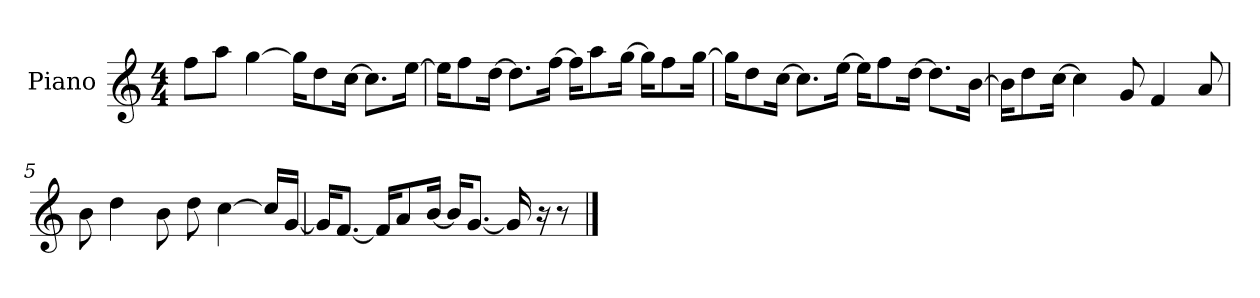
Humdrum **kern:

**kern
*part1
*staff1
*I"Piano
*I'P-no
*clefG2
*k[]
*M4/4
*MM90
=1
8ff\L
8aa\J
[4gg\
16gg\KL]
8dd\
[16cc\Jk
8.cc\L]
[16ee\Jk
=2
16ee\KL]
8ff\
[16dd\Jk
8.dd\L]
[16ff\Jk
16ff\KL]
8aa\
[16gg\Jk
16gg\KL]
8ff\
[16gg\Jk
=3
16gg\KL]
8dd\
[16cc\Jk
8.cc\L]
[16ee\Jk
16ee\KL]
8ff\
[16dd\Jk
8.dd\L]
[16b\Jk
=4
16b\KL]
8dd\
[16cc\Jk
4cc\]
8g/
4f/
8a/
!!LO:LB:g=z
=5
8b\
4dd\
8b\
8dd\
[4cc\
16cc/LL]
[16g/JJ
=6
16g/KL]
[8.f/J
16f/KL]
8a/
[16b/Jk
16b/KL]
[8.g/J
16g/]
16r
8r
==
*-
